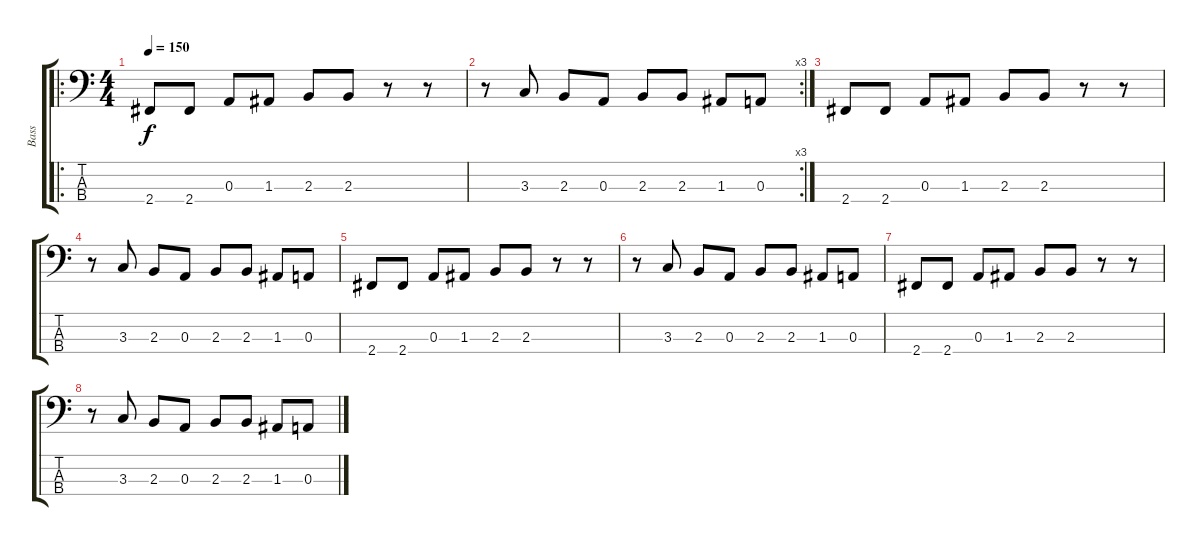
\track ("Bass" "Bass") {instrument electricbasspick}
\staff {score tabs}
\tuning (G2 D2 A1 E1) {hide}
\ro
\ts (4 4)
\tempo 150
\clef f4
\ks c
2.4.8{dy f} 2.4.8 0.3.8 1.3.8 2.3.8 2.3.8 r.8 r.8 |
\rc 3
r.8 3.3.8 2.3.8 0.3.8 2.3.8 2.3.8 1.3.8 0.3.8 |
2.4.8 2.4.8 0.3.8 1.3.8 2.3.8 2.3.8 r.8 r.8 |
r.8 3.3.8 2.3.8 0.3.8 2.3.8 2.3.8 1.3.8 0.3.8 |
2.4.8 2.4.8 0.3.8 1.3.8 2.3.8 2.3.8 r.8 r.8 |
r.8 3.3.8 2.3.8 0.3.8 2.3.8 2.3.8 1.3.8 0.3.8 |
2.4.8 2.4.8 0.3.8 1.3.8 2.3.8 2.3.8 r.8 r.8 |
r.8 3.3.8 2.3.8 0.3.8 2.3.8 2.3.8 1.3.8 0.3.8
